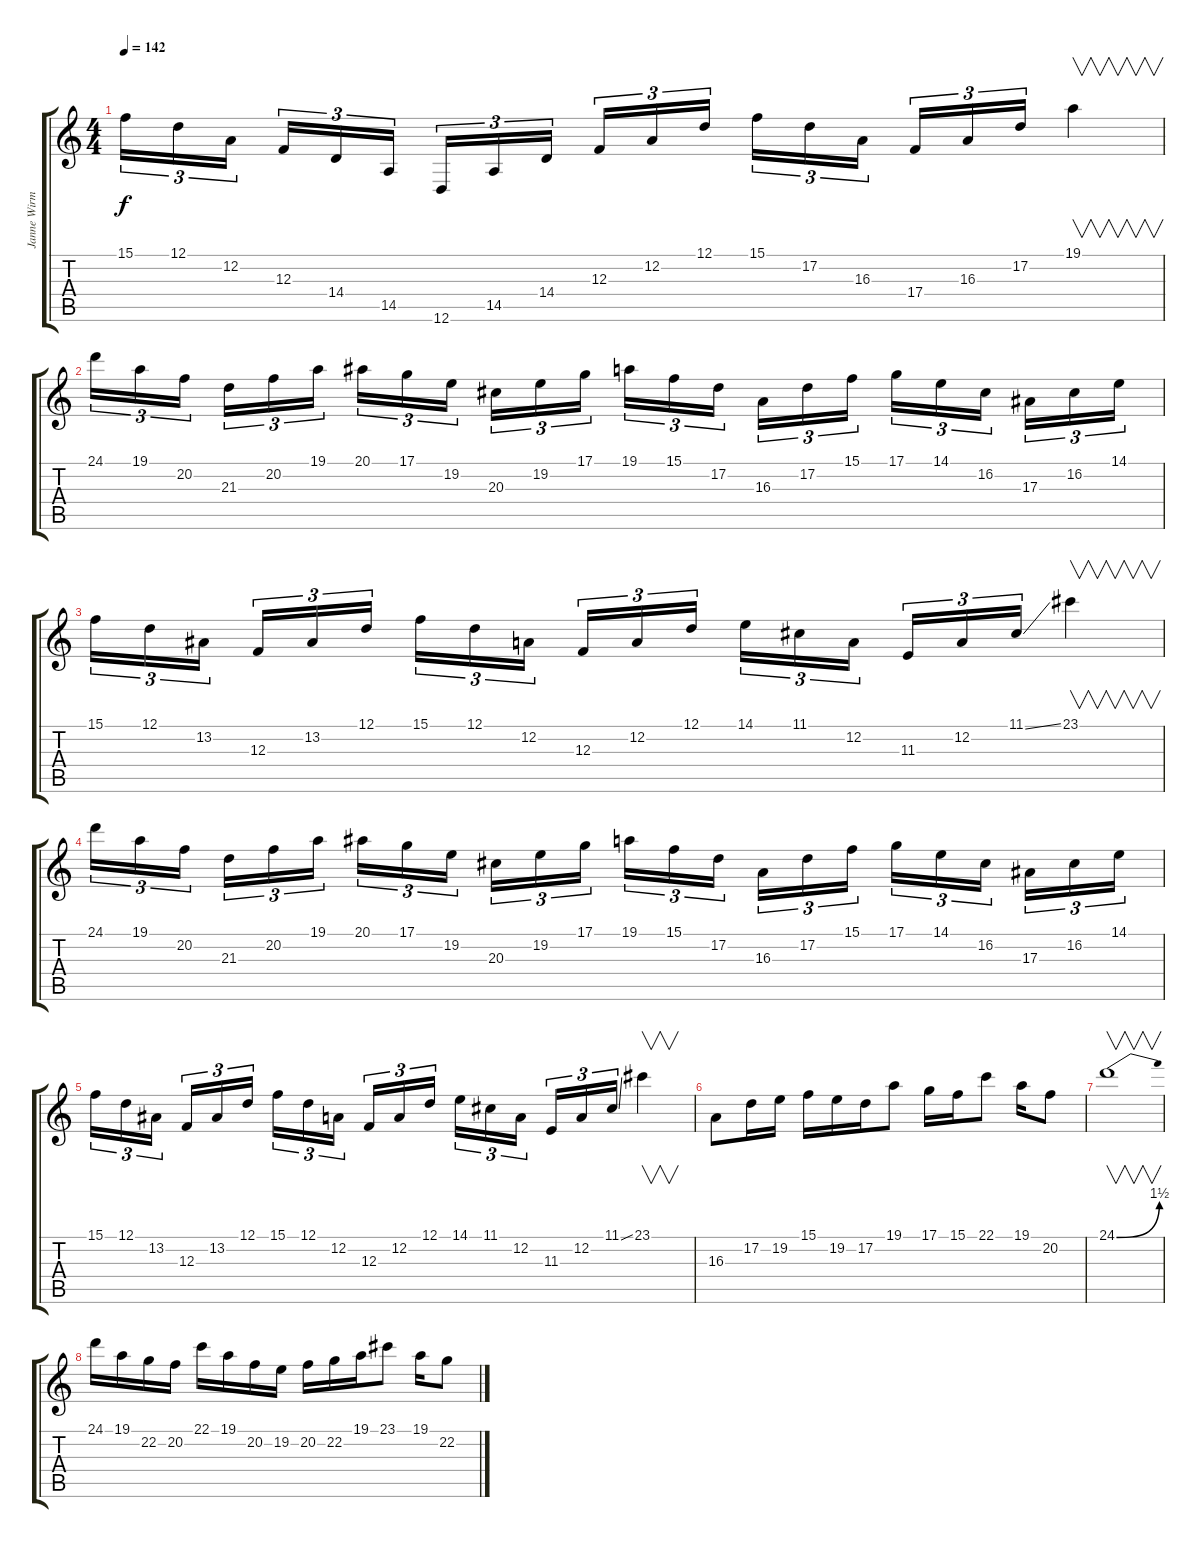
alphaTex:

\track ("Janne Wirman" "Janne Wirm") {instrument lead1square}
\staff {score tabs}
\tuning (D4 A3 F3 C3 G2 D2) {hide}
\ts (4 4)
\tempo 142
\clef g2
\ks c
15.1.16{tu (3 2) dy f} 12.1.16{tu (3 2)} 12.2.16{tu (3 2)} 12.3.16{tu (3 2)} 14.4.16{tu (3 2)} 14.5.16{tu (3 2)} 12.6.16{tu (3 2)} 14.5.16{tu (3 2)} 14.4.16{tu (3 2)} 12.3.16{tu (3 2)} 12.2.16{tu (3 2)} 12.1.16{tu (3 2)} 15.1.16{tu (3 2)} 17.2.16{tu (3 2)} 16.3.16{tu (3 2)} 17.4.16{tu (3 2)} 16.3.16{tu (3 2)} 17.2.16{tu (3 2)} 19.1.4{v} |
24.1.16{tu (3 2)} 19.1.16{tu (3 2)} 20.2.16{tu (3 2)} 21.3.16{tu (3 2)} 20.2.16{tu (3 2)} 19.1.16{tu (3 2)} 20.1.16{tu (3 2)} 17.1.16{tu (3 2)} 19.2.16{tu (3 2)} 20.3.16{tu (3 2)} 19.2.16{tu (3 2)} 17.1.16{tu (3 2)} 19.1.16{tu (3 2)} 15.1.16{tu (3 2)} 17.2.16{tu (3 2)} 16.3.16{tu (3 2)} 17.2.16{tu (3 2)} 15.1.16{tu (3 2)} 17.1.16{tu (3 2)} 14.1.16{tu (3 2)} 16.2.16{tu (3 2)} 17.3.16{tu (3 2)} 16.2.16{tu (3 2)} 14.1.16{tu (3 2)} |
15.1.16{tu (3 2)} 12.1.16{tu (3 2)} 13.2.16{tu (3 2)} 12.3.16{tu (3 2)} 13.2.16{tu (3 2)} 12.1.16{tu (3 2)} 15.1.16{tu (3 2)} 12.1.16{tu (3 2)} 12.2.16{tu (3 2)} 12.3.16{tu (3 2)} 12.2.16{tu (3 2)} 12.1.16{tu (3 2)} 14.1.16{tu (3 2)} 11.1.16{tu (3 2)} 12.2.16{tu (3 2)} 11.3.16{tu (3 2)} 12.2.16{tu (3 2)} 11.1{ss}.16{tu (3 2)} 23.1.4{v} |
24.1.16{tu (3 2)} 19.1.16{tu (3 2)} 20.2.16{tu (3 2)} 21.3.16{tu (3 2)} 20.2.16{tu (3 2)} 19.1.16{tu (3 2)} 20.1.16{tu (3 2)} 17.1.16{tu (3 2)} 19.2.16{tu (3 2)} 20.3.16{tu (3 2)} 19.2.16{tu (3 2)} 17.1.16{tu (3 2)} 19.1.16{tu (3 2)} 15.1.16{tu (3 2)} 17.2.16{tu (3 2)} 16.3.16{tu (3 2)} 17.2.16{tu (3 2)} 15.1.16{tu (3 2)} 17.1.16{tu (3 2)} 14.1.16{tu (3 2)} 16.2.16{tu (3 2)} 17.3.16{tu (3 2)} 16.2.16{tu (3 2)} 14.1.16{tu (3 2)} |
15.1.16{tu (3 2)} 12.1.16{tu (3 2)} 13.2.16{tu (3 2)} 12.3.16{tu (3 2)} 13.2.16{tu (3 2)} 12.1.16{tu (3 2)} 15.1.16{tu (3 2)} 12.1.16{tu (3 2)} 12.2.16{tu (3 2)} 12.3.16{tu (3 2)} 12.2.16{tu (3 2)} 12.1.16{tu (3 2)} 14.1.16{tu (3 2)} 11.1.16{tu (3 2)} 12.2.16{tu (3 2)} 11.3.16{tu (3 2)} 12.2.16{tu (3 2)} 11.1{ss}.16{tu (3 2)} 23.1.4{v} |
16.3.8 17.2.16 19.2.16 15.1.16 19.2.16 17.2.16 19.1.8 17.1.16 15.1.16 22.1.8 19.1.16 20.2.8 |
24.1{be (bend 0 0 60 6)}.1{v} |
24.1.16 19.1.16 22.2.16 20.2.16 22.1.16 19.1.16 20.2.16 19.2.16 20.2.16 22.2.16 19.1.16 23.1.8 19.1.16 22.2.8
